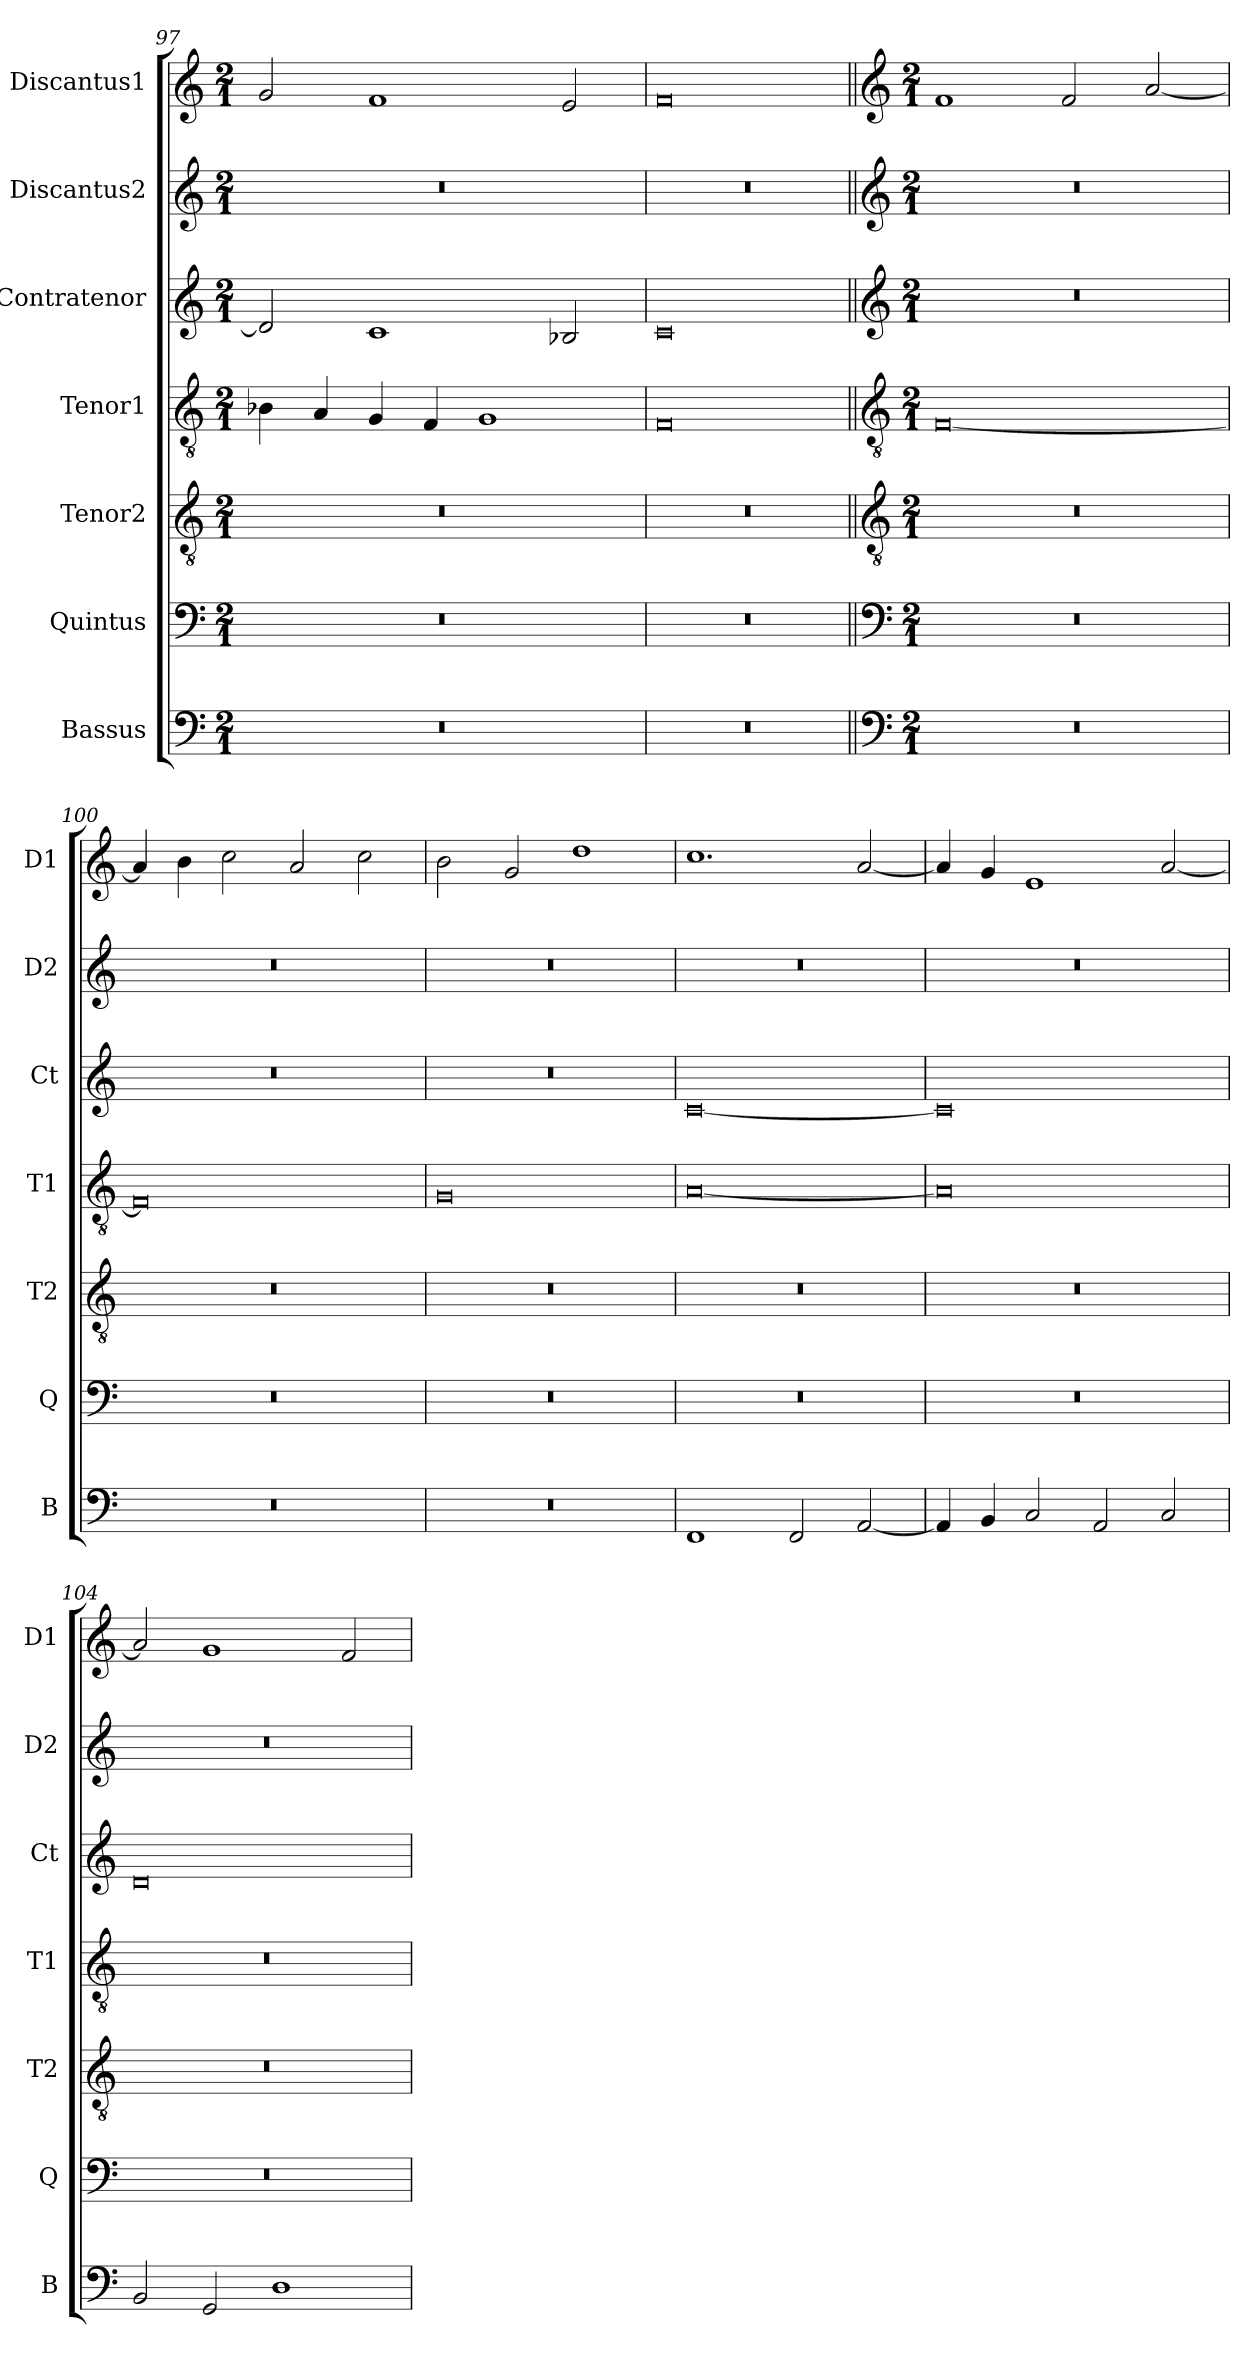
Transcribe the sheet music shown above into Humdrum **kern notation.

**kern	**kern	**kern	**kern	**kern	**kern	**kern
*part7	*part6	*part5	*part4	*part3	*part2	*part1
*staff7	*staff6	*staff5	*staff4	*staff3	*staff2	*staff1
*I"Bassus	*I"Quintus	*I"Tenor2	*I"Tenor1	*I"Contratenor	*I"Discantus2	*I"Discantus1
*I'B	*I'Q	*I'T2	*I'T1	*I'Ct	*I'D2	*I'D1
*clefF4	*clefF4	*clefGv2	*clefGv2	*clefG2	*clefG2	*clefG2
*k[]	*k[]	*k[]	*k[]	*k[]	*k[]	*k[]
*M2/1	*M2/1	*M2/1	*M2/1	*M2/1	*M2/1	*M2/1
=97	=97	=97	=97	=97	=97	=97
0r	0r	0r	4B-X\	2d/]	0r	2g/
.	.	.	4A/	.	.	.
.	.	.	4G/	1c/	.	1f/
.	.	.	4F/	.	.	.
.	.	.	1G/	.	.	.
.	.	.	.	2B-X/	.	2e/
=98	=98	=98	=98	=98	=98	=98
0r	0r	0r	0F/	0c/	0r	0f/
!!LO:LB:g=z
=99||	=99||	=99||	=99||	=99||	=99||	=99||
*clefF4	*clefF4	*clefGv2	*clefGv2	*clefG2	*clefG2	*clefG2
*k[]	*k[]	*k[]	*k[]	*k[]	*k[]	*k[]
*M2/1	*M2/1	*M2/1	*M2/1	*M2/1	*M2/1	*M2/1
0r	0r	0r	[0F/	0r	0r	1f/
.	.	.	.	.	.	2f/
.	.	.	.	.	.	[2a/
=100	=100	=100	=100	=100	=100	=100
0r	0r	0r	0F/]	0r	0r	4a/]
.	.	.	.	.	.	4b\
.	.	.	.	.	.	2cc\
.	.	.	.	.	.	2a/
.	.	.	.	.	.	2cc\
=101	=101	=101	=101	=101	=101	=101
0r	0r	0r	0G/	0r	0r	2b\
.	.	.	.	.	.	2g/
.	.	.	.	.	.	1dd\
=102	=102	=102	=102	=102	=102	=102
1FF/	0r	0r	[0A/	[0c/	0r	1.cc\
2FF/	.	.	.	.	.	.
[2AA/	.	.	.	.	.	[2a/
=103	=103	=103	=103	=103	=103	=103
4AA/]	0r	0r	0A/]	0c/]	0r	4a/]
4BB/	.	.	.	.	.	4g/
2C/	.	.	.	.	.	1e/
2AA/	.	.	.	.	.	.
2C/	.	.	.	.	.	[2a/
=104	=104	=104	=104	=104	=104	=104
2BB/	0r	0r	0r	0d/	0r	2a/]
2GG/	.	.	.	.	.	1g/
1D\	.	.	.	.	.	.
.	.	.	.	.	.	2f/
=	=	=	=	=	=	=
*-	*-	*-	*-	*-	*-	*-
